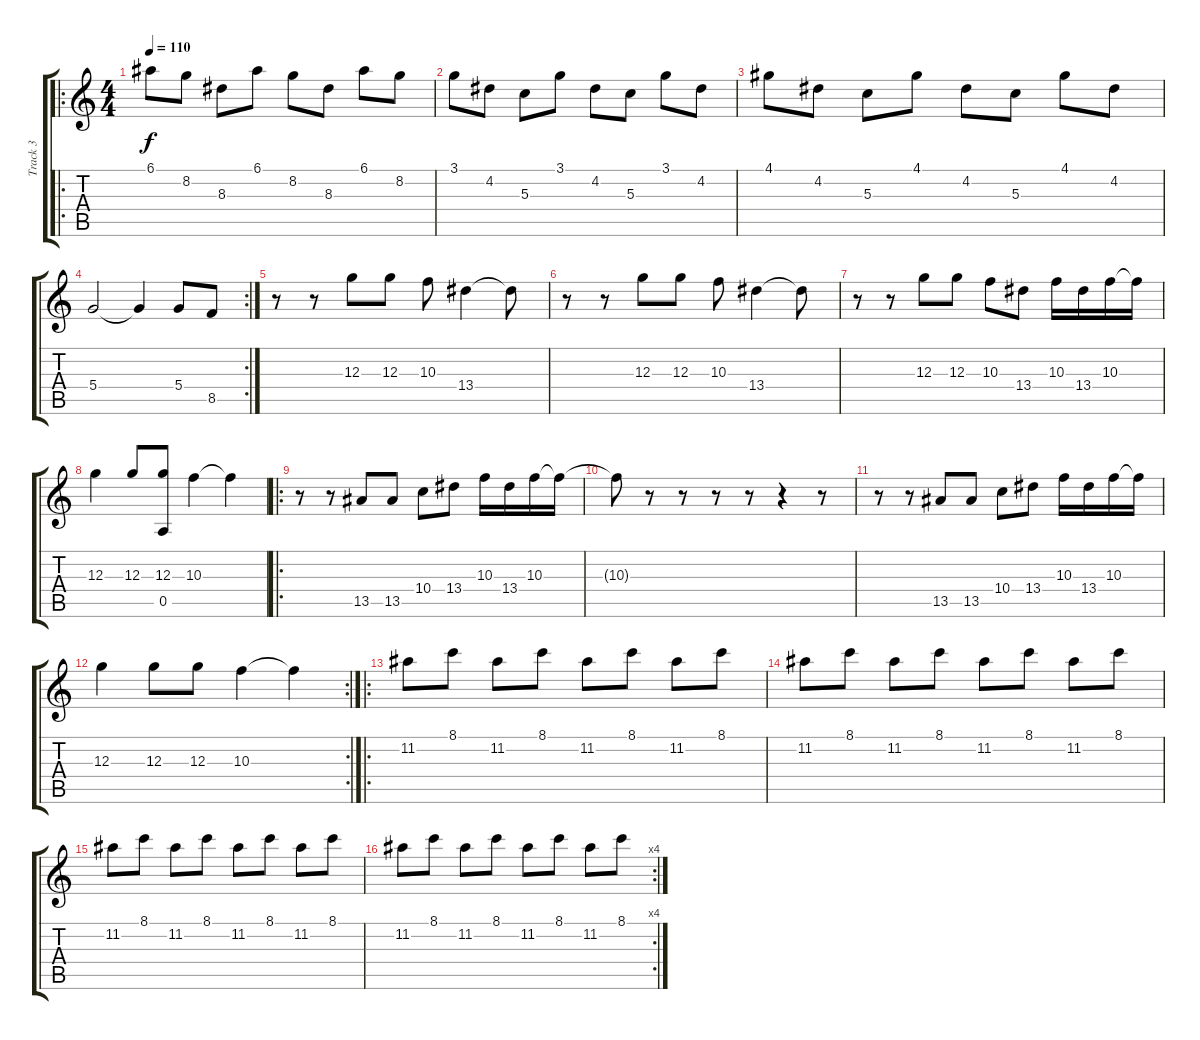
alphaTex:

\track ("Track 3" "Track 3") {instrument distortionguitar}
\staff {score tabs}
\tuning (E4 B3 G3 D3 A2 E2) {hide}
\ro
\ts (4 4)
\tempo 110
\clef g2
\ks c
6.1.8{dy f volume 10} 8.2.8 8.3.8 6.1.8 8.2.8 8.3.8 6.1.8 8.2.8 |
3.1.8 4.2.8 5.3.8 3.1.8 4.2.8 5.3.8 3.1.8 4.2.8 |
4.1.8 4.2.8 5.3.8 4.1.8 4.2.8 5.3.8 4.1.8 4.2.8 |
\rc 2
5.4.2 5.4{t}.4 5.4.8 8.5.8 |
r.8{volume 16} r.8 12.3.8 12.3.8 10.3.8 13.4.4 13.4{t}.8 |
r.8 r.8 12.3.8 12.3.8 10.3.8 13.4.4 13.4{t}.8 |
r.8 r.8 12.3.8 12.3.8 10.3.8 13.4.8 10.3.16 13.4.16 10.3.16 10.3{t}.16 |
12.3.4 12.3.8 (12.3 0.5).8 10.3.4 10.3{t}.4 |
\ro
r.8 r.8 13.5.8 13.5.8 10.4.8 13.4.8 10.3.16 13.4.16 10.3.16 10.3{t}.16 |
10.3{t}.8 r.8 r.8 r.8 r.8 r.4 r.8 |
r.8 r.8 13.5.8 13.5.8 10.4.8 13.4.8 10.3.16 13.4.16 10.3.16 10.3{t}.16 |
\rc 2
12.3.4 12.3.8 12.3.8 10.3.4 10.3{t}.4 |
\ro
11.2.8 8.1.8 11.2.8 8.1.8 11.2.8 8.1.8 11.2.8 8.1.8 |
11.2.8 8.1.8 11.2.8 8.1.8 11.2.8 8.1.8 11.2.8 8.1.8 |
11.2.8 8.1.8 11.2.8 8.1.8 11.2.8 8.1.8 11.2.8 8.1.8 |
\rc 4
11.2.8 8.1.8 11.2.8 8.1.8 11.2.8 8.1.8 11.2.8 8.1.8
